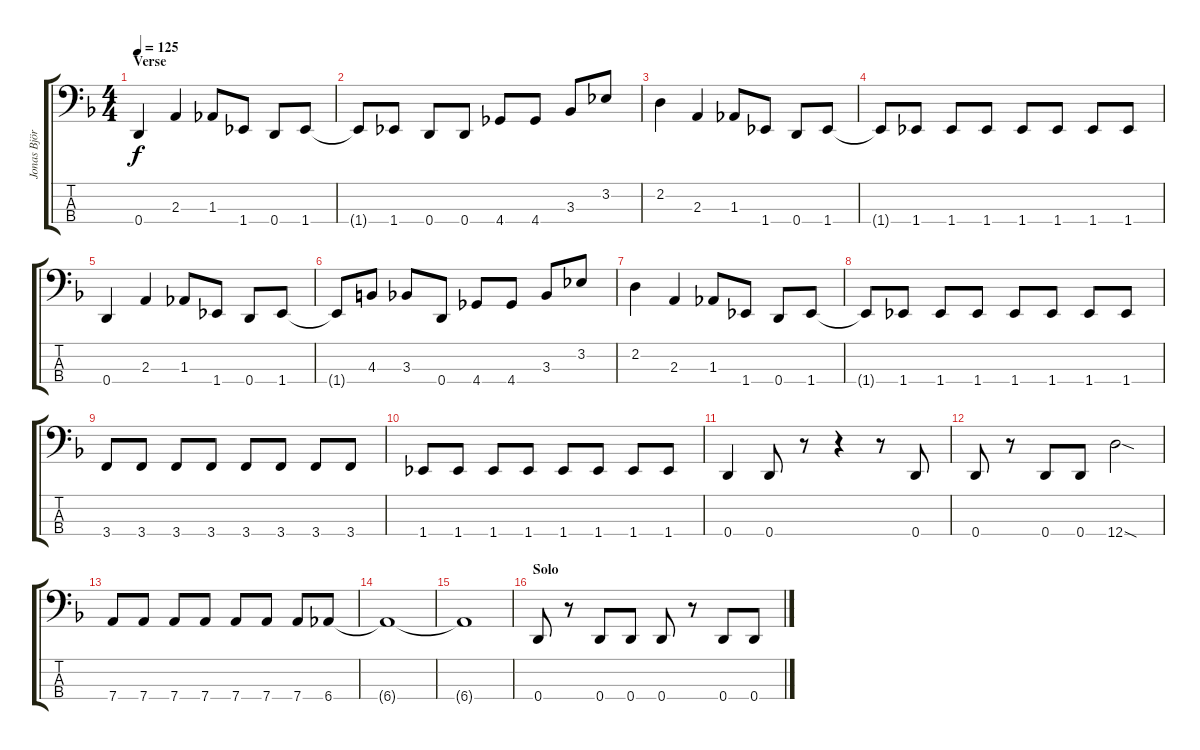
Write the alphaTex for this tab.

\track ("Jonas Björler" "Jonas Björ") {instrument electricbassfinger}
\staff {score tabs}
\tuning (F2 C2 G1 D1) {hide}
\ts (4 4)
\section ("" "Verse")
\tempo 125
\clef f4
\ks dminor
0.4.4{dy f} 2.3.4 1.3.8 1.4.8 0.4.8 1.4.8 |
1.4{t}.8 1.4.8 0.4.8 0.4.8 4.4.8 4.4.8 3.3.8 3.2.8 |
2.2.4 2.3.4 1.3.8 1.4.8 0.4.8 1.4.8 |
1.4{t}.8 1.4.8 1.4.8 1.4.8 1.4.8 1.4.8 1.4.8 1.4.8 |
0.4.4 2.3.4 1.3.8 1.4.8 0.4.8 1.4.8 |
1.4{t}.8 4.3.8 3.3.8 0.4.8 4.4.8 4.4.8 3.3.8 3.2.8 |
2.2.4 2.3.4 1.3.8 1.4.8 0.4.8 1.4.8 |
1.4{t}.8 1.4.8 1.4.8 1.4.8 1.4.8 1.4.8 1.4.8 1.4.8 |
3.4.8 3.4.8 3.4.8 3.4.8 3.4.8 3.4.8 3.4.8 3.4.8 |
1.4.8 1.4.8 1.4.8 1.4.8 1.4.8 1.4.8 1.4.8 1.4.8 |
0.4.4 0.4.8 r.8 r.4 r.8 0.4.8 |
0.4.8 r.8 0.4.8 0.4.8 12.4{sod}.2 |
7.4.8 7.4.8 7.4.8 7.4.8 7.4.8 7.4.8 7.4.8 6.4.8 |
6.4{t}.1 |
6.4{t}.1 |
\section ("" "Solo")
0.4.8 r.8 0.4.8 0.4.8 0.4.8 r.8 0.4.8 0.4.8
